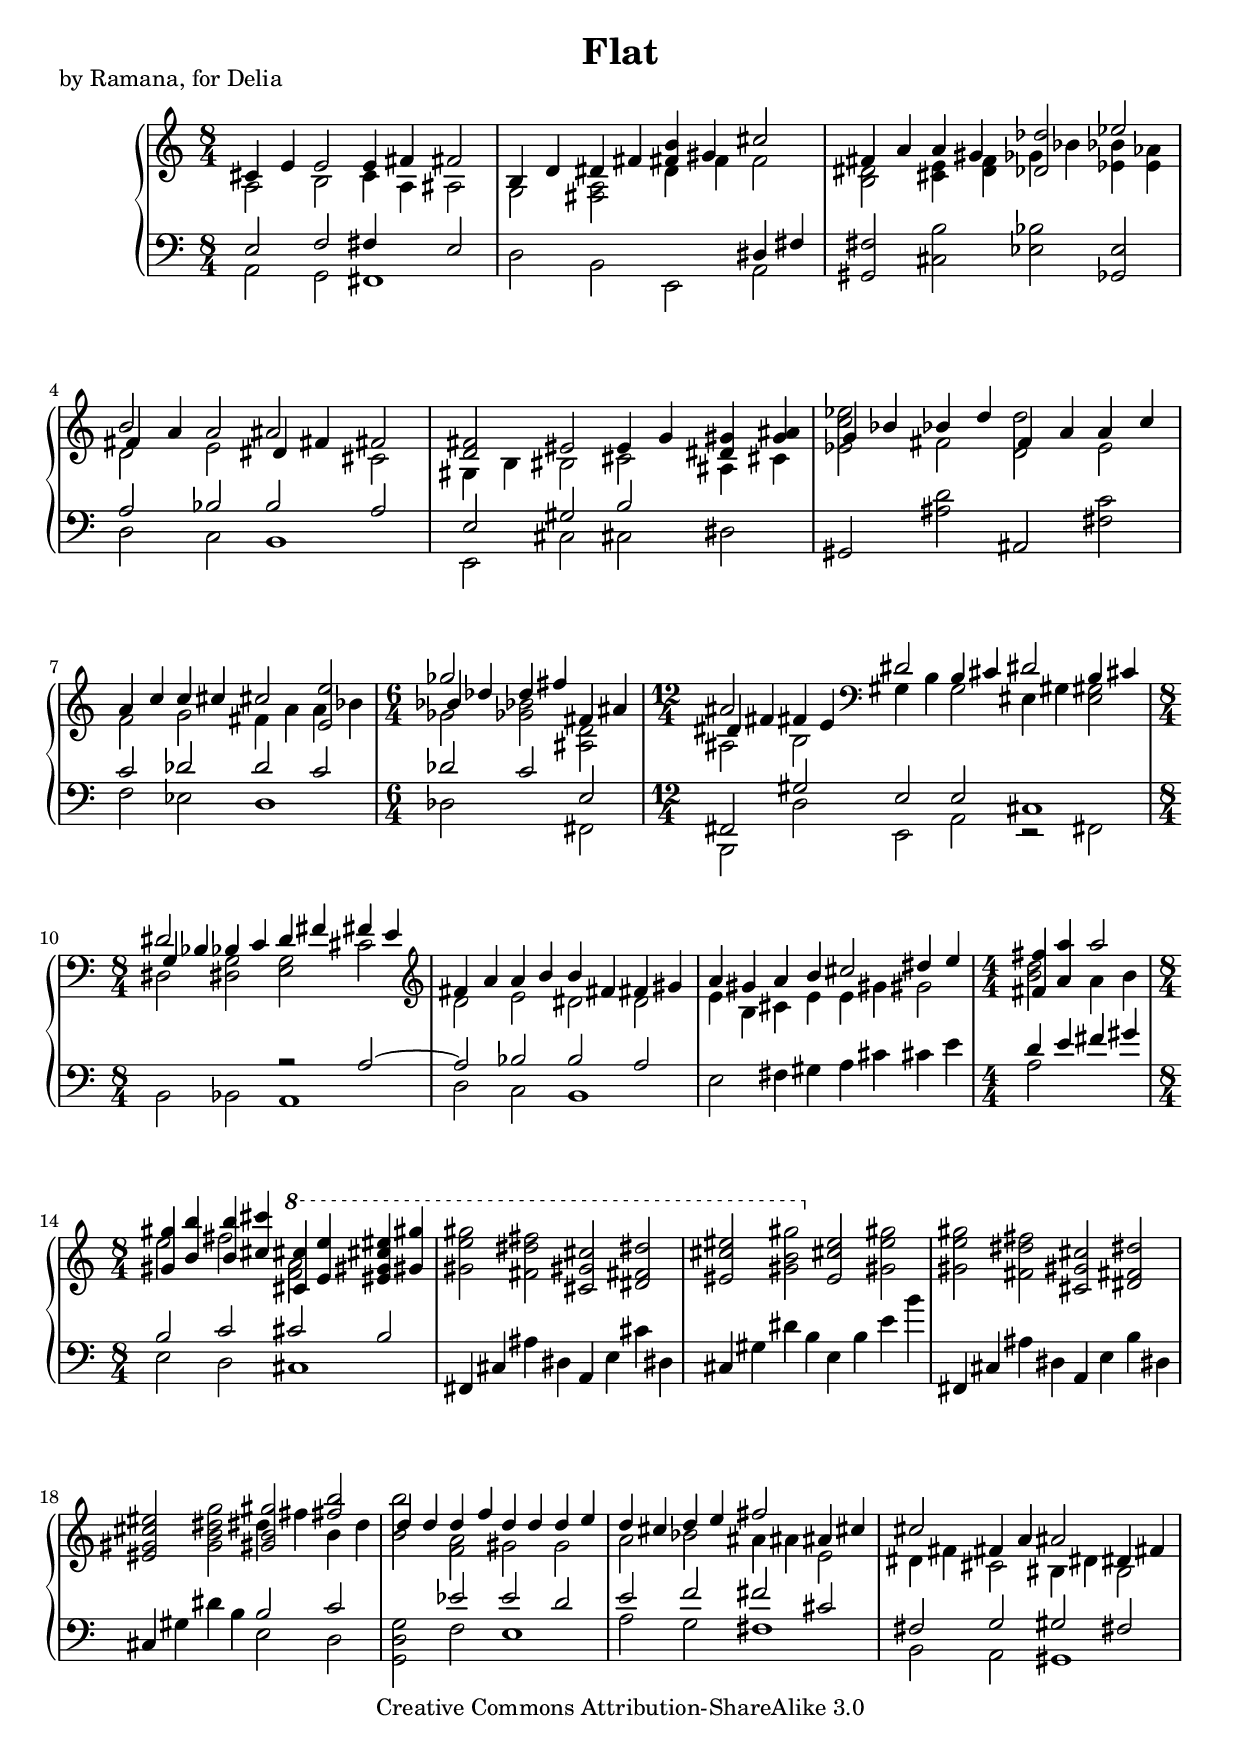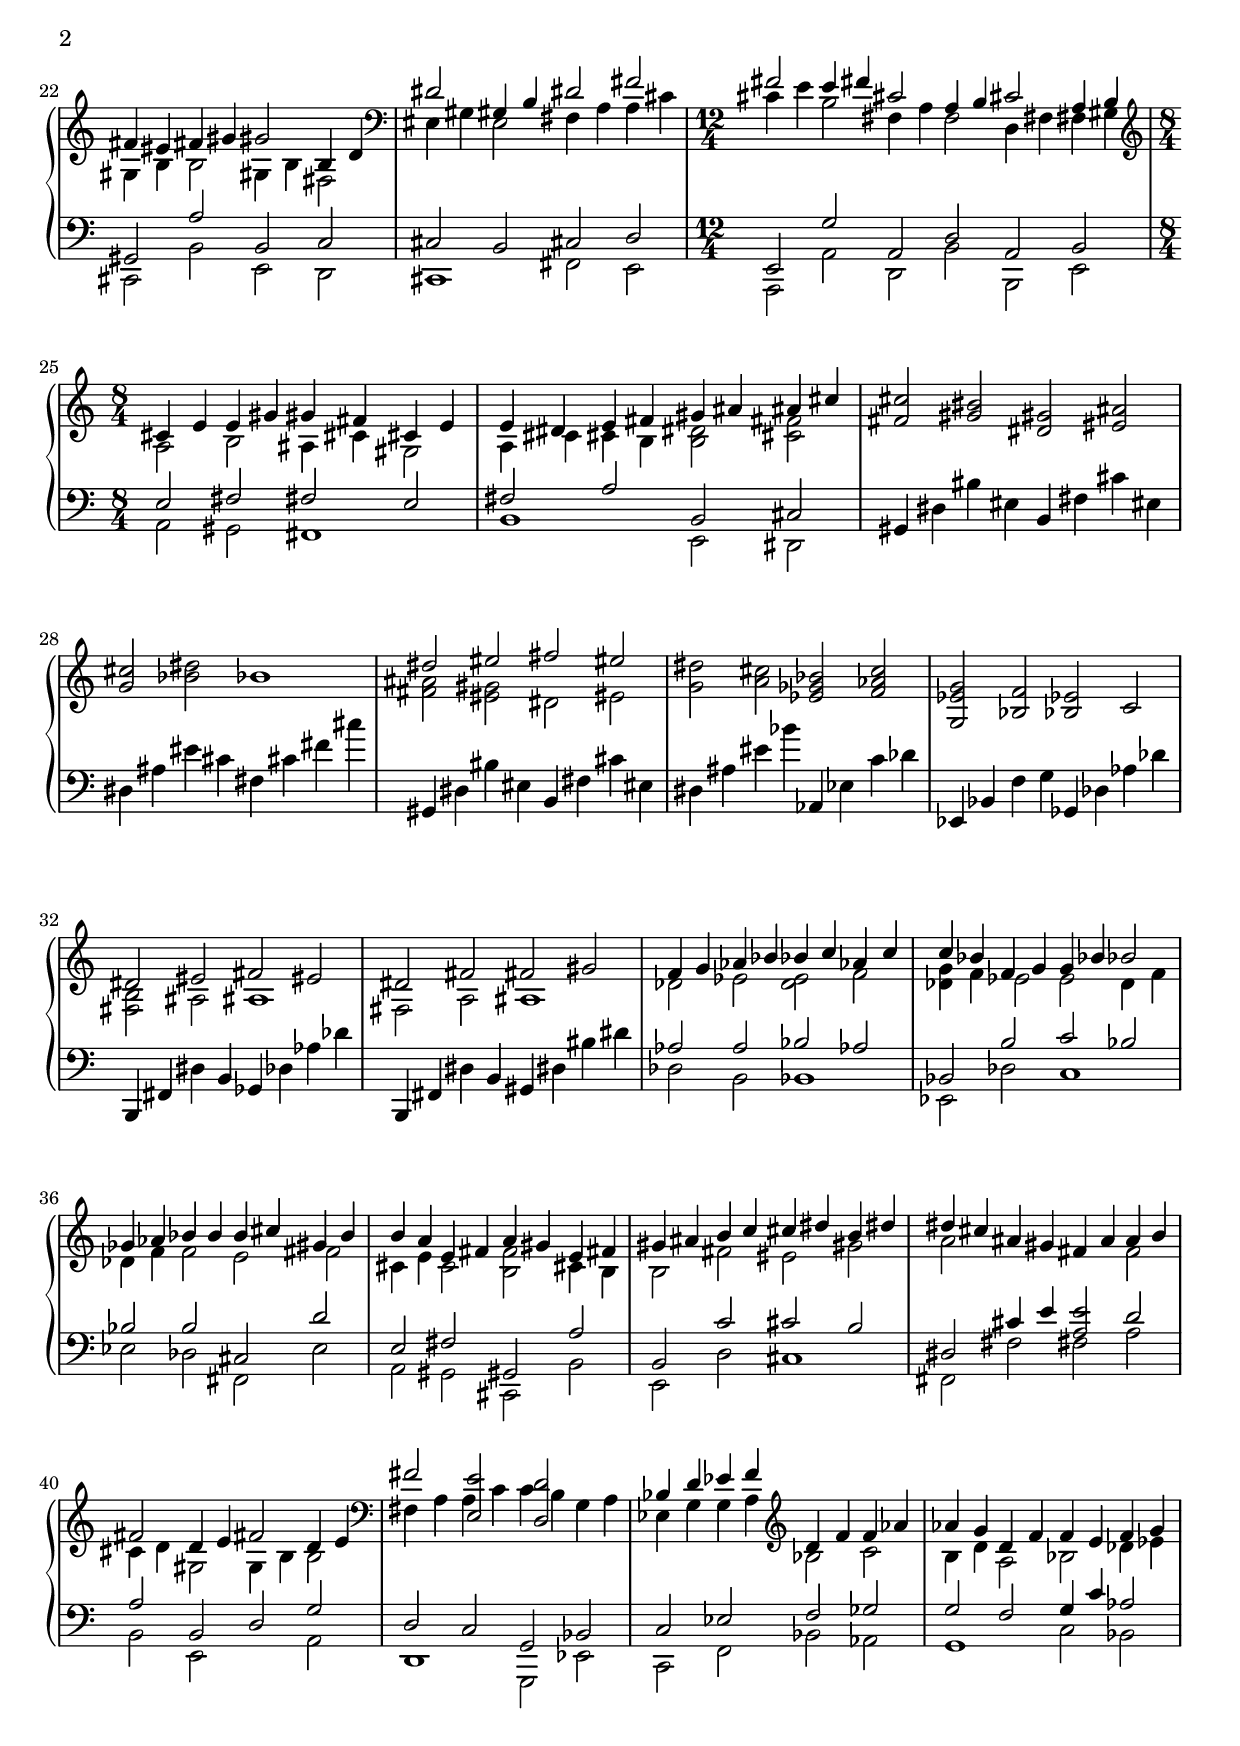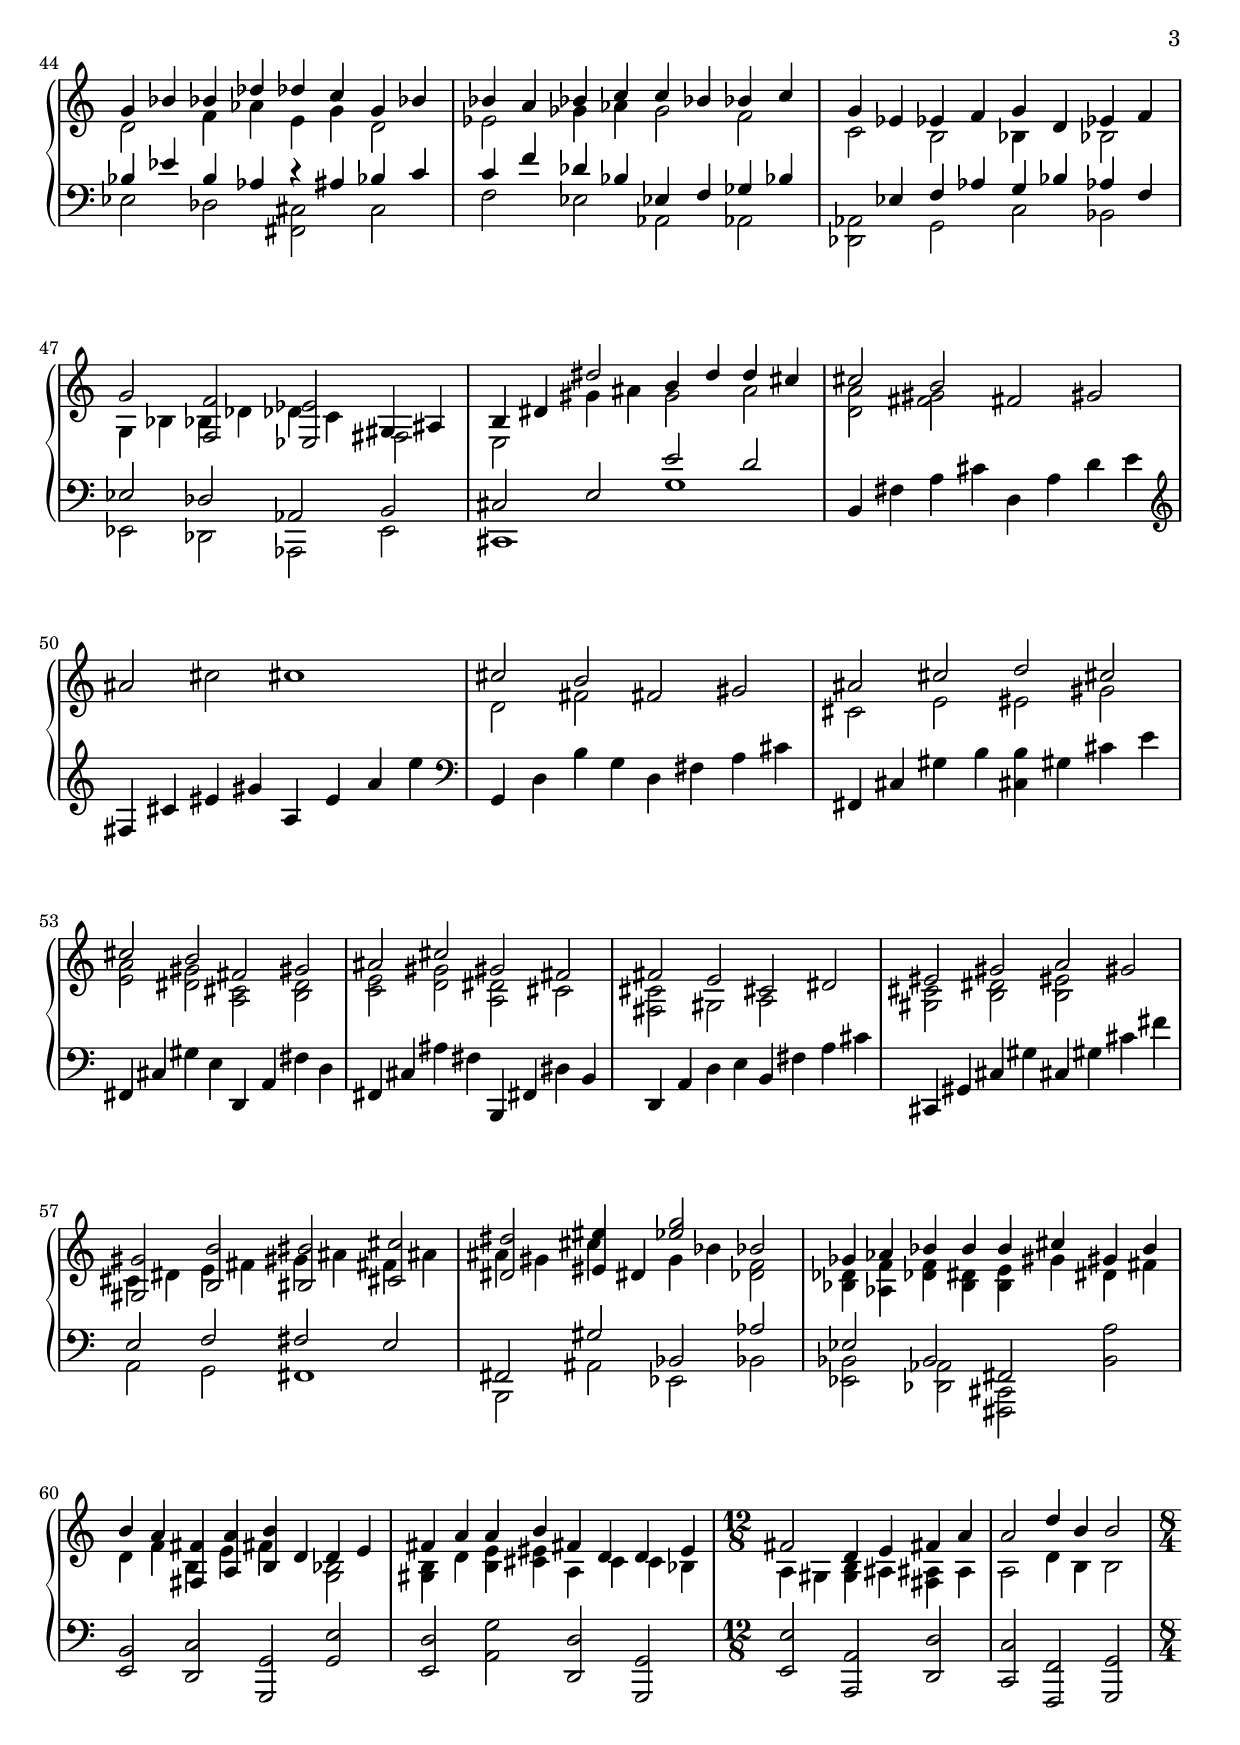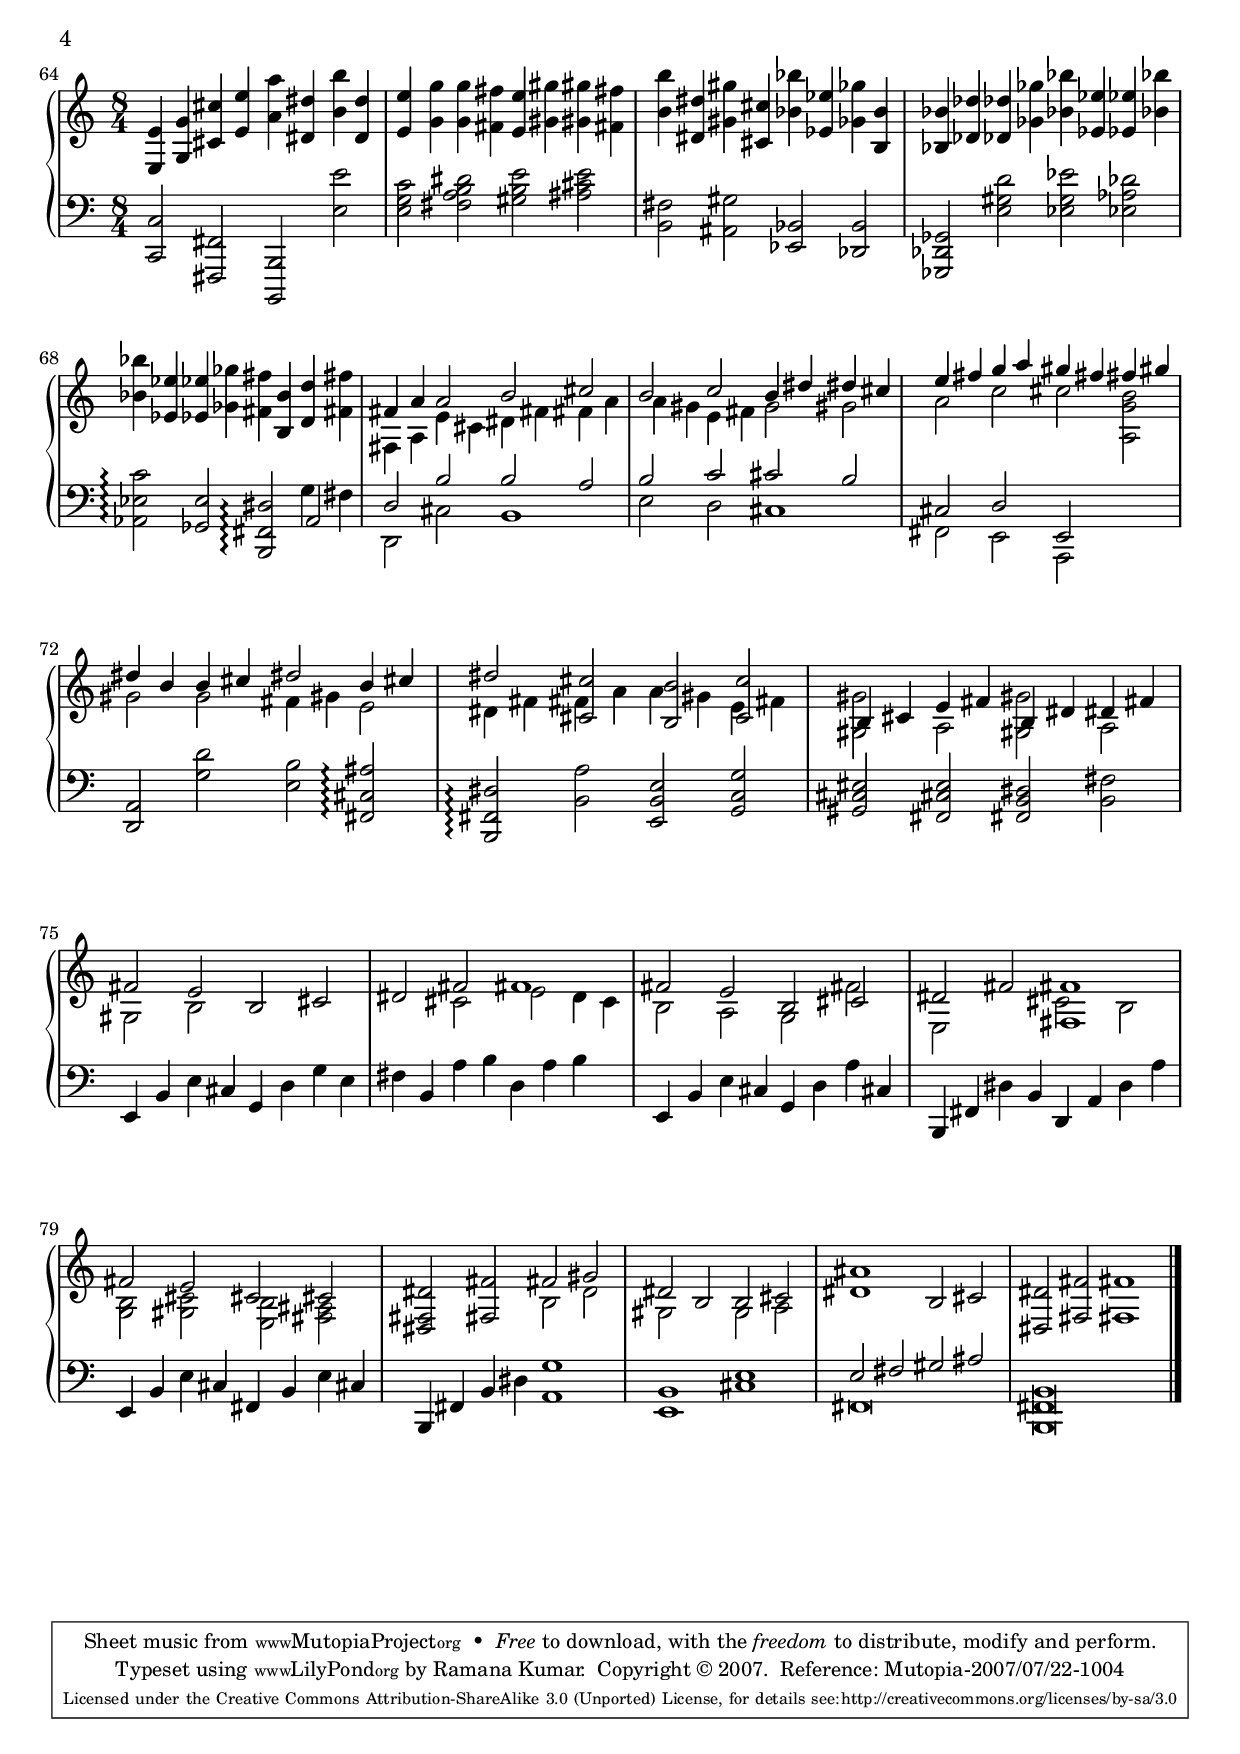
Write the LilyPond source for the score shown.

\version "2.11.15"

\header {
  title             = "Flat"
  piece             = "by Ramana, for Delia"
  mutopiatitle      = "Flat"
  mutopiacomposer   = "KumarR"
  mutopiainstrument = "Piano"
  date              = "2007"
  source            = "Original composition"
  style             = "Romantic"
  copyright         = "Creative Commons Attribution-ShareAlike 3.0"
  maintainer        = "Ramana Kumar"
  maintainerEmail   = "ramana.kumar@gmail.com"
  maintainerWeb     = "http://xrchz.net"
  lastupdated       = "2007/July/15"
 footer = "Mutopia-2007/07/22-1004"
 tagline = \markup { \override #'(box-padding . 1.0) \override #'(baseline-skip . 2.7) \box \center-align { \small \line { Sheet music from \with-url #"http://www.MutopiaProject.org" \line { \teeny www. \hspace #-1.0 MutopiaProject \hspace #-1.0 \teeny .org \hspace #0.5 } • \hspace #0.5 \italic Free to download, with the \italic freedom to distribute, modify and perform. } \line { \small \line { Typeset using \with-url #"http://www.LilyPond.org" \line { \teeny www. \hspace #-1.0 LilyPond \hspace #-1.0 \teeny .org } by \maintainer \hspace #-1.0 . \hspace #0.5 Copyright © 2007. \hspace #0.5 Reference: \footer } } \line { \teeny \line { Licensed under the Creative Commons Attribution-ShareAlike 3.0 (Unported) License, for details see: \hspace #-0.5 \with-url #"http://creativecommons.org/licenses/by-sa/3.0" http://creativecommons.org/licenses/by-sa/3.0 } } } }
}

onceStem =
#(define-music-function (parser location direction music) (number? ly:music?) #{
  \once \override Stem #'direction = $direction
  $music #}
)

#(ly:set-option 'point-and-click #f)

\score {
  \context PianoStaff <<
    \context Staff = right <<
      #(set-accidental-style 'forget)
      \override Staff.TimeSignature #'style = #'()
      \clef treble
      \time 8/4
      << {
        <<
          {cis'4 e' e'2 e'4 fis' fis'2}
        \\{a2 b c'4 a ais2}
        >> | <<
          {b4 d' dis' fis' <b' fis'> gis' cis''2}
        \\{g2 <fis a> d'4 f' f'2}
        >> | <<
          {fis'4 a' a' gis' <des' des''>2 ees''}
        \\{<b dis'>2 <cis' e'>4 <d' f'> ges' bes' <bes' ees'> <aes' e'>}
        >> | <<
          {b'2 s ais' s}
        \\{d'2 e' s cis'}
        \\{fis'4 a' a'2 dis'4 fis' fis'2}
        >> | <<
          {<fis' d'>2 eis' e'4 g' <gis' dis'> <ais' g'>}
        \\{gis4 b bis2 cis' ais4 cis'}
        >> | <<                                             %--05
          {g'4 bes' bes' d'' f' a' a' c''}
        \\{<ees' c'' ees''>2 fis' <d' d''> e'}
        >> | <<
          {a'4 c'' c'' cis'' cis''2 <e' e''>}
        \\{f'2 g' fis'4 a' a' bes'}
        >> | \time 6/4 <<
          {ges''2 s fis'4 ais'}
        \\{ges'2 <ges' bes'> <ais d'>}
        \\{bes'4 des'' d'' fis'' s2}
        >> | \time 12/4 <<
          {ais'2 s \clef bass dis'2 b4 cis' dis'2 b4 cis'}
        \\{ais2 b gis4 b g2 eis4 gis <e gis>2}
        \\{dis'4 fis' fis' e'}
        >> | \time 8/4 <<
          {dis'2 s d'4 fis' fis' e'}
        \\{dis2 <dis g> <e g> cis'}
        \\{g4 bes bes c' s2 s}
        >> | \clef treble <<                               %--10
          {fis'4 a' a' b' b' fis' fis' gis'}
        \\{d'2 e' dis' d'}
        >> | <<
          {a'4 gis' a' b' cis''2 dis''4 e''}
        \\{e'4 b cis' e' e' gis' gis'2}
        >> | \time 4/4 <<
          {<fis' fis''>4 <a' a''> a''2}
        \\{<b' d''>2 a'4 b'}
        >> | \time 8/4 <<
          {<gis' gis''>4 <b' b''> <b' b''> <cis'' cis'''> #(set-octavation 1) <cis'' cis'''> <e'' e'''> <eis'' gis'' cis''' eis'''> <gis'' gis'''>}
        \\{e''2 fis'' <f'' a''> s}
        >> | 
          <gis'' e''' gis'''>2 <fis'' dis''' fis'''> <cis'' gis'' cis'''> <dis'' fis'' dis'''>
           |                                               %--15
          <eis'' cis''' eis'''>2 <gis'' b'' gis'''> #(set-octavation 0) <e' cis'' e''> <gis' e'' gis''>
           |
          <gis' e'' gis''>2 <fis' dis'' fis''> <cis' gis' cis''> <dis' fis' dis''>
           |
          <eis' gis' cis'' eis''>2 <g' b' dis'' g''> <<{<gis' b' gis''>2 <fis'' b''>}\\{dis''4 fis'' b' d''}>>
           | <<
          {d''4 d'' d'' f'' d'' d'' d'' e''}
        \\{<b' b''>2 <f' a'> gis' g'}
        >> | <<
          {d''4 cis'' d'' e'' fis''2 ais'4 cis''}
        \\{a'2 bes' ais'4 ais' e'2}
        >> | <<                                            %--20
          {cis''2 fis'4 a' ais'2 dis'4 fis'}
        \\{dis'4 fis' cis'2 bis4 dis' b2}
        >> | <<
          {fis'4 eis' fis' gis' gis'2 b4 d'}
        \\{gis4 b b2 gis4 b fis2}
        >> | \clef bass <<
          {dis'2 gis4 b dis'2 fis'}
        \\{eis4 gis e2 fis4 a a cis'}
        >> | \time 12/4 <<
          {fis'2 e'4 fis' cis'2 a4 b cis'2 a4 b}
        \\{cis'4 e' b2 fis4 a f2 d4 fis fis gis}
        >> | \time 8/4 \clef treble <<
          {cis'4 e' e' gis' gis' fis' cis' e'}
        \\{a2 b ais4 cis' gis2}
        >> | <<                                            %--25
          {e'4 dis' e' fis' gis' ais' ais' cis''}
        \\{a4 cis' cis' b <b dis'>2 <cis' fis'>}
        >> |
          <cis'' fis'>2 <bis' gis'> <gis' dis'> <ais' eis'>
           | 
          <cis'' g'>2 <dis'' bes'> bes'1
           | <<
          {dis''2 eis'' fis'' eis''}
        \\{<fis' ais'>2 <eis' gis'> dis' eis'}
        >> |
          <g' dis''>2 <a' cis''> <ees' ges' bes'> <f' aes' c''>
           |                                               %--30             
          <g ees' g'>2 <bes f'> <bes ees'> c'
           | <<
          {dis'2 eis' fis' eis'}
        \\{<fis b>2 ais ais1}
        >> | <<
          {dis'2 fis' fis' gis'}
        \\{fis2 a ais1}
        >> | <<
          {f'4 g' aes' bes' bes' c'' aes' c''}
        \\{des'2 ees' <d' e'> f'}
        >> | <<
          {c''4 bes' f' g' g' bes' bes'2}
        \\{<des' g'>4 f' ees'2 e' d'4 f'}
        >> | <<                                            %--35 
          {ges'4 aes' bes' b' b' cis'' gis' b'}
        \\{des'4 f' f'2 e' fis'}
        >> | <<
          {b'4 a' e' fis' a' gis' e' fis'}
        \\{cis'4 e' c'2 <b f'> cis'4 b}
        >> | <<
          {gis'4 ais' b' c'' cis'' dis'' b' dis''}
        \\{b2 fis' eis' gis'}
        >> | <<
          {dis''4 cis'' ais' gis' fis' a' a' b'}
        \\{a'2 s s f'}
        >> | <<
          {fis'2 d'4 e' fis'2 d'4 e'}
        \\{cis'4 d' gis2 g4 b b2}
        >> | \clef bass <<                                 %--40
          {fis'2 <e e'> <d d'> s}
        \\{fis4 a a c' c' b g a}
        >> | <<
          {bes4 d' ees' f' \clef treble d'4 f' f' aes'}
        \\{ees4 g g a bes2 c'}
        >> | <<
          {aes'4 g' d' f' f' e' f' g'}
        \\{b4 d' a2 bes des'4 ees'}
        >> | <<
          {g'4 bes' bes' des'' des'' c'' g' bes'}
        \\{d'2 f'4 aes' e' g' d'2}
        >> | <<
          {bes'4 a' bes' c'' c'' bes' bes' c''}
        \\{ees'2 ges'4 aes' g'2 f'}
        >> | <<                                            %--45
          {g'4 ees' ees' f' g'4 d' ees' f'}
        \\{c'2 b bes4 s bes2}
        >> | <<
          {g'2 <f f'> <ees ees'> gis4 ais}
        \\{g4 bes bes des' des' c' fis2}
        >> | <<
          {b4 dis' dis''2 b'4 d'' d'' cis''}
        \\{e2 gis'4 ais' g'2 a'}
        >> | <<
          {cis''2 b' fis' gis'}
        \\{<d' a'>2 <fis' gis'> s s}
        >> |
          ais'2 cis'' cis''1
           | <<                                            %--50
          {cis''2 b' fis' gis'}
        \\{d'2 fis' s s}
        >> | <<
          {ais'2 cis'' d'' cis''}
        \\{cis'2 e' eis' gis'}
        >> | <<
          {cis''2 b' fis' gis'}
        \\{<e' a'>2 <dis' gis'> <a cis'> <b d'>}
        >> | <<
          {ais'2 cis'' gis' fis'}
        \\{<c' e'>2 <d' gis'> <a dis'> cis'}
        >> | <<
          {fis'2 e' cis' dis'}
        \\{<fis cis'>2 gis a s}
        >> | <<                                            %--55
          {eis'2 gis' a' gis'}
        \\{<gis cis'>2 <b dis'> <b eis'> s}     
        >> | <<
          {<gis gis'>2 <b b'> <bis bis'> <cis' cis''>}
        \\{cis'4 dis' e' fis' gis' ais' fis' ais'}
        >> | <<
          {<dis' dis''>2 <eis' eis''>4 dis' <ees'' g''>2 bes'}
        \\{ais'4 gis' cis'' s g' bes' <des' f'>2}
        >> | <<
          {ges'4 aes' bes' b' b' cis'' gis' b'}
        \\{<bes des'>4 <aes f'> <des' f'> <b dis'> <b e'> gis' dis' fis'}
        >> | <<
          {b'4 a' <fis fis'> <a a'> <b b'> d' d' e'}
        \\{d'4 f' b e' fis' s <g bes>2}
        >> | <<                                            %--60
          {fis'4 a' a' b' fis' d' d' e'}
        \\{<gis b>4 d' <b e'> <cis' eis'> a c' c' bes}
        >> | \time 12/8 <<
          {fis'2  d'4   e'  fis'      a' a'2 d''4 b' b'2}
        \\{a4 gis <g b> ais <fis ais> a  a2  d'4  b  b2}
        >> | \time 8/4
           <e e'>4 <g g'> <cis' cis''> <e' e''> <a' a''> <dis' dis''> <b' b''> <d' d''> 
           |
          <e' e''>4 <g' g''> <g' g''> <fis' fis''> <e' e''> <gis' gis''> <gis' gis''> <fis' fis''>
           |
          <b' b''>4 <dis' dis''> <gis' gis''> <cis' cis''> <bes' bes''> <ees' ees''> <ges' ges''> <b b'>
           |                                               %--65
          <bes bes'>4 <des' des''> <des' des''> <ges' ges''> <bes' bes''> <ees' ees''> <ees' ees''> <bes' bes''>
           |
          <bes' bes''>4 <ees' ees''> <ees' ees''> <ges' ges''> <fis' fis''> <b b'> <d' d''> <fis' fis''>
           | <<
          {fis'4 a' a'2 b' cis''}
        \\{fis4 a e' cis' dis' fis' fis' a'}
        >> | <<
          {b'2 c'' b'4 dis'' dis'' cis''}
        \\{a'4 gis' e' fis' g'2 gis'}
        >> | <<
          {e''4 fis'' g'' a'' gis'' fis'' fis'' gis''}
        \\{a'2 c'' cis'' b'\stemUp}
        >> | <<                                            %--70
          {dis''4 b' b' cis'' dis''2 b'4 cis''}
        \\{gis'2 g' fis'4 gis' e'2}
        >> | <<
          {dis''2 <cis' cis''> <b b'> <c' c''>}
        \\{dis'4 fis' fis' a' a' gis' e' fis'}
        >> | <<
          {b4 cis' e' fis' b dis' dis' fis'}
        \\{<gis gis'>2 a <gis gis'> a}
        >> | <<
          {fis'2 e' b cis'}
        \\{gis2 b s1}
        >> | <<                                            %--75
          {dis'2 fis' fis'1}
        \\{s2 cis' e' d'4 c'}
        >> | <<
          {fis'2 e' b cis'}
        \\{b2 a g fis'}
        >> | <<
          {dis'2 fis' <fis fis'>1}
        \\{e2 s cis' b}         
        >> | <<
          {fis'2 e' cis' cis'}
        \\{<g b>2 <gis cis'> <e b> <fis ais>}
        >> | <<
          {<dis fis dis'>2 <fis fis'> fis' gis'}
        \\{s2 s b d'}
        >> | <<                                            %--80
          {dis'2 b b cis'}
        \\{gis2 s g a}
        >> |
          <ais' dis'>1 b2 cis'
           |
          <dis dis'>2 <fis fis'> <fis fis'>1
     \bar "|."

      } >>
    >>
    \context Staff = left <<
      #(set-accidental-style 'forget)
      \override Staff.TimeSignature #'style = #'()
      \clef bass
      << {
        <<
          {e2 f fis4 s e2}
        \\{a,2 g, fis,1}
        >> | <<
          {s2 s s dis4 fis}
        \\{d2 b, e, a,}
        >> |
          <gis, fis>2 <cis b> <ees bes> <ges, e>
           | <<
          {a2 bes b a}
        \\{d2 c b,1}
        >> | <<
          {e2 gis b s}
        \\{e,2 cis cis dis2}
        >> |                                               %--05
          gis,2 <ais d'> ais, <fis c'>
           | <<
          {c'2 des' d' c'}
        \\{f2 ees d1}
        >> | <<
          {des'2 c' e}
        \\{des2 s fis,}
        >> | <<
          {fis,2 gis e e cis1}
        \\{b,,2 d e, a, r fis,}
        >> | <<
          {s2 s r a ~}
        \\{b,2 bes, a,1}
        >> | <<                                            %--10
          {a2 bes b a}
        \\{d2 c b,1}
        >> |
          e2 fis4 gis a cis' cis' e'
           | <<
          {d'4 e' fis' gis'}
        \\{a2 s}
        >> | <<
          {b2 c' cis' b}
        \\{e2 d cis1}
        >> |
          fis,4 cis ais dis a, e cis' dis
           |                                               %--15
          cis4 gis dis' b e b e' b'
           |
          fis,4 cis ais dis a, e b dis
           |
          cis4 gis dis' b <<{b2 c'}\\{e2 d}>>
           | <<
          {s2 ees' e' d'}
        \\{<g, d g>2 f e1}
        >> | <<
          {e'2 f' fis' cis'}
        \\{a2 g fis1}
        >> | <<                                            %--20
          {fis2 g gis fis}
        \\{b,2 a, gis,1}
        >> | <<
          {gis,2 a b, c}
        \\{cis,2 b, e, d,}
        >> | <<
          {cis2 b, cis d}
        \\{cis,1 fis,2 e,}
        >> | <<
          {e,2 g a, d a, b,}
        \\{a,,2 a, d, b, b,, e,}
        >> | <<
          {e2 fis fis e}
        \\{a,2 gis, fis,1}
        >> | <<                                            %--25
          {fis2 a b, cis}
        \\{b,1 e,2 dis,}
        >> |
          gis,4 dis bis eis b, fis cis' eis
           |
          dis4 ais eis' cis' fis cis' fis' cis''
           |
          gis,4 dis bis eis b, fis cis' eis
           |
          dis4 ais eis' bes' aes, ees c' des'
           |                                               %--30
          ees,4 bes, f g ges, des aes des'
           |
          b,, fis, dis b, ges, des aes des'
           |
          b,, fis, dis b, gis, dis bis dis'
           | <<
          {aes2 a bes aes}
        \\{des2 b, bes,1}
        >> | <<
          {bes,2 b c' bes}
        \\{ees,2 des c1}
        >> | <<                                            %--35
          {bes2 b cis d'}
        \\{ees2 des fis, e}
        >> | <<
          {e2 fis gis, a}
        \\{a,2 gis, cis, b,}
        >> | <<
          {b,2  c' cis' b}
        \\{e,2 d cis1}
        >> | <<
          {dis2 cis'4 e' <a e'>2 d'}
        \\{fis,2 fis fis a}
        >> | <<
          {a2 b, d g}
        \\{b,2 e, s a,}
        >> | <<                                            %--40
          {d2 c g, bes,}
        \\{d,1 g,,2 ees,}
        >> | <<
          {c2 ees f ges}
        \\{c,2 f, bes, aes,}
        >> | <<
          {g2 f g4 c' aes2}
        \\{g,1 c2 bes,}
        >> | <<
          {bes4 ees' b aes r4 ais bes c'}
        \\{ees2 des <fis, cis>2 c}
        >> | <<
          {c'4 f' des' bes ees4 f ges bes}
        \\{f2 ees aes, aes,}
        >> | <<                                            %--45
          {s4 ees f aes g bes aes f}
        \\{<des, aes,>2 g,2 c bes,}
        >> | <<
          {ees2 des aes, b,}
        \\{ees,2 des, aes,, e,}
        >> | <<
          {cis2 e e' d'}
        \\{cis,1 g}
        >> | 
          b,4 fis a cis' d a d' e'
           | \clef treble
          fis4 cis' eis' gis' a e' a' e''
           | \clef bass                                    %--50
          g,4 d b g d fis a cis'
           |
          fis,4 cis gis b <cis b> gis cis' e'
           |
          fis,4 cis gis e d, a, fis d
           |
          fis,4 cis ais fis b,, fis, dis b,
           |
          d,4 a, d e b, fis a cis'
           |                                               %--55
          cis,4 gis, cis gis cis gis cis' fis'
           | <<
          {e2 f fis e}
        \\{a,2 g, fis,1}
        >> | <<
          {fis,2 gis bes, aes}
        \\{b,,2 ais, ees, bes,}
        >> | <<
          {ees2 b, fis,}
        \\{<ees, bes,>2 <des, aes,> <fis,, cis,> <b, a>}
        >> |
          <e, b,>2 <d, c> <g,, g,> <g, e>
           |                                               %--60
          <e, d>2 <a, g> <d, d> <g,, g,>
           |
          <e, e>2 <a,, a,> <d, d> <c, c> <f,, f,> <g,, g,> 
           |
          <c, c>2 <fis,, fis,> <b,,, b,,> <e e'>
           |
          <e g c'>2 <fis a b dis'> <gis b e'> <ais cis' e'>
           |
          <b, fis>2 <ais, gis> <ees, bes,> <des, b,>
           |                                               %--65
          <ges,, des, ges,>2 <e gis d'> <ees g ees'> <ees aes des'>
           |
          <aes, ees c'>2\arpeggio <ges, e> <b,, fis, dis>\arpeggio <<{a,2}\\{g4 fis}>>
           | <<
          {d2 b b a}
        \\{d,2 cis b,1}
        >> | <<
          {b2 c' cis' b}
        \\{e2 d cis1}
        >> | <<
          {cis2 d e,}
        \\{fis,2 e, a,,} >>
        \change Staff = right <<{}\\{<a g'>2}>>
           | \change Staff = left                          %--70
          <d, a,>2 <g d'> <e b> <fis, cis ais>\arpeggio
           |
          <b,, fis, dis>2\arpeggio <b, a> <e, b, e> <g, c g>
           |
          <gis, cis eis>2 <fis, cis e> <fis, b, dis> <b, fis>
           |
          e,4 b, e cis g, d g e
           |
          fis4 b, a b d a b s
           |                                               %--75
          e,4 b, e cis g, d a cis
           |
          b,,4 fis, dis b, d, a, d a
           |
          e,4 b, e cis fis, b, e cis
           |
          b,,4 fis, b, dis <a, g>1
           | <<
          {b,1 e}
        \\{e,1 cis}
        >> | <<                                            %--80
          {e2 fis gis ais}
        \\{fis,\breve}
        >> |
          <b,, fis, b,>\breve
     \bar "|."
      } >>
    >>
  >>
  \layout {
  }
  \midi {
  }
}
